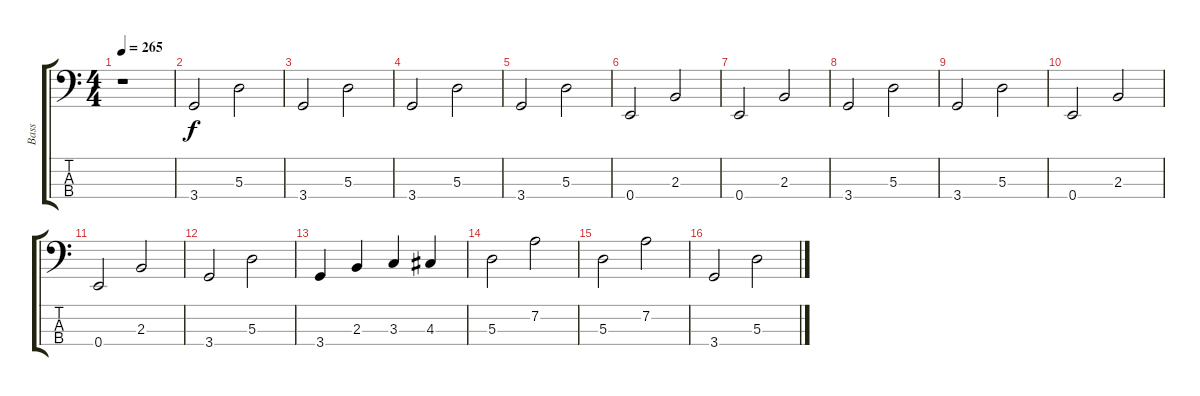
\track ("Bass" "Bass") {instrument electricbassfinger}
\staff {score tabs}
\tuning (G2 D2 A1 E1) {hide}
\ts (4 4)
\tempo 265
\clef f4
\ks c
r.1{dy f instrument electricbassfinger} |
3.4.2 5.3.2 |
3.4.2 5.3.2 |
3.4.2 5.3.2 |
3.4.2 5.3.2 |
0.4.2 2.3.2 |
0.4.2 2.3.2 |
3.4.2 5.3.2 |
3.4.2 5.3.2 |
0.4.2 2.3.2 |
0.4.2 2.3.2 |
3.4.2 5.3.2 |
3.4.4 2.3.4 3.3.4 4.3.4 |
5.3.2 7.2.2 |
5.3.2 7.2.2 |
3.4.2 5.3.2
